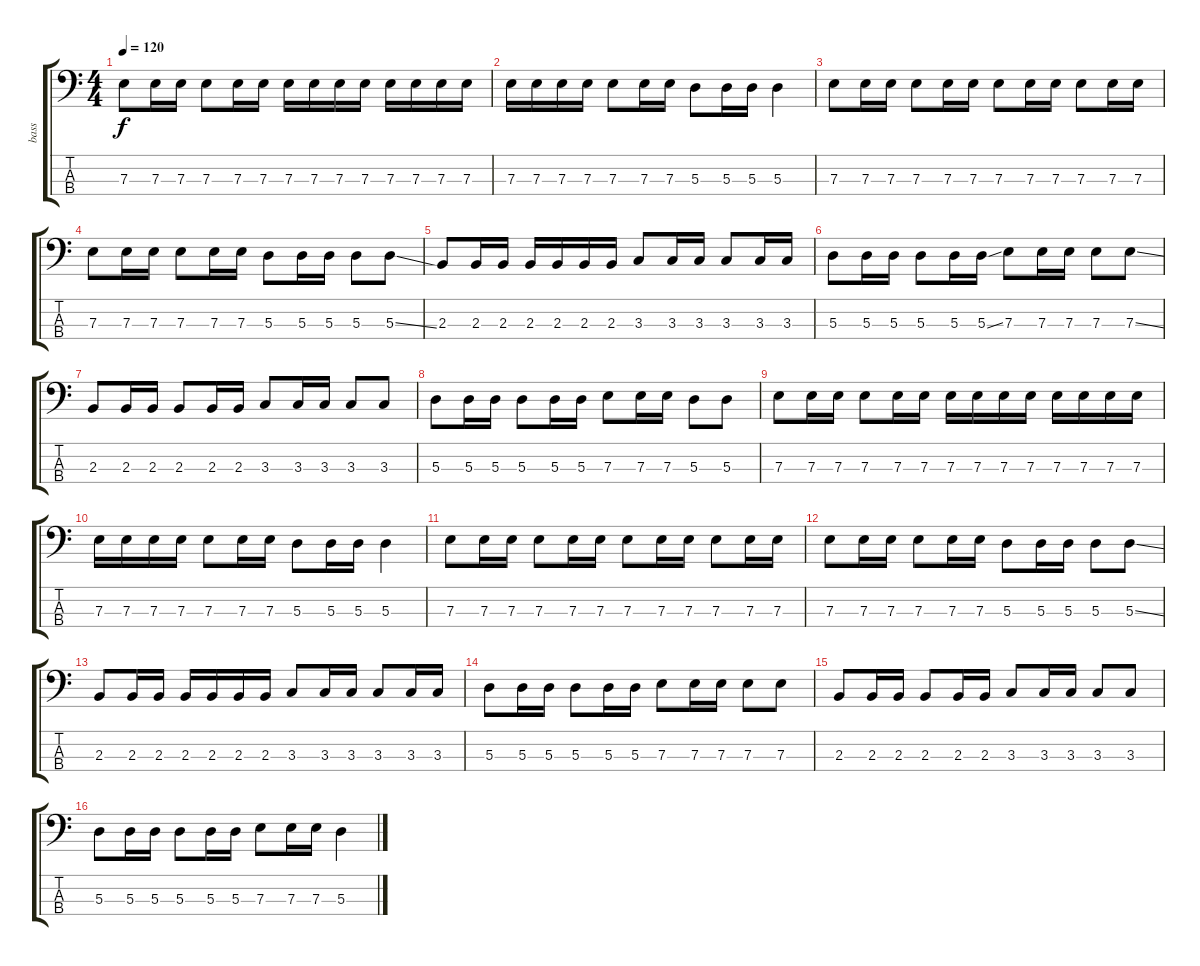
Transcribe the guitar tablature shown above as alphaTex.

\track ("bass" "bass") {instrument electricbasspick}
\staff {score tabs}
\tuning (G2 D2 A1 E1) {hide}
\ts (4 4)
\tempo 120
\clef f4
\ks c
7.3.8{dy f} 7.3.16 7.3.16 7.3.8 7.3.16 7.3.16 7.3.16 7.3.16 7.3.16 7.3.16 7.3.16 7.3.16 7.3.16 7.3.16 |
7.3.16 7.3.16 7.3.16 7.3.16 7.3.8 7.3.16 7.3.16 5.3.8 5.3.16 5.3.16 5.3.4 |
7.3.8 7.3.16 7.3.16 7.3.8 7.3.16 7.3.16 7.3.8 7.3.16 7.3.16 7.3.8 7.3.16 7.3.16 |
7.3.8 7.3.16 7.3.16 7.3.8 7.3.16 7.3.16 5.3.8 5.3.16 5.3.16 5.3.8 5.3{ss}.8 |
2.3.8 2.3.16 2.3.16 2.3.16 2.3.16 2.3.16 2.3.16 3.3.8 3.3.16 3.3.16 3.3.8 3.3.16 3.3.16 |
5.3.8 5.3.16 5.3.16 5.3.8 5.3.16 5.3{ss}.16 7.3.8 7.3.16 7.3.16 7.3.8 7.3{ss}.8 |
2.3.8 2.3.16 2.3.16 2.3.8 2.3.16 2.3.16 3.3.8 3.3.16 3.3.16 3.3.8 3.3.8 |
5.3.8 5.3.16 5.3.16 5.3.8 5.3.16 5.3.16 7.3.8 7.3.16 7.3.16 5.3.8 5.3.8 |
7.3.8 7.3.16 7.3.16 7.3.8 7.3.16 7.3.16 7.3.16 7.3.16 7.3.16 7.3.16 7.3.16 7.3.16 7.3.16 7.3.16 |
7.3.16 7.3.16 7.3.16 7.3.16 7.3.8 7.3.16 7.3.16 5.3.8 5.3.16 5.3.16 5.3.4 |
7.3.8 7.3.16 7.3.16 7.3.8 7.3.16 7.3.16 7.3.8 7.3.16 7.3.16 7.3.8 7.3.16 7.3.16 |
7.3.8 7.3.16 7.3.16 7.3.8 7.3.16 7.3.16 5.3.8 5.3.16 5.3.16 5.3.8 5.3{ss}.8 |
2.3.8 2.3.16 2.3.16 2.3.16 2.3.16 2.3.16 2.3.16 3.3.8 3.3.16 3.3.16 3.3.8 3.3.16 3.3.16 |
5.3.8 5.3.16 5.3.16 5.3.8 5.3.16 5.3.16 7.3.8 7.3.16 7.3.16 7.3.8 7.3.8 |
2.3.8 2.3.16 2.3.16 2.3.8 2.3.16 2.3.16 3.3.8 3.3.16 3.3.16 3.3.8 3.3.8 |
5.3.8 5.3.16 5.3.16 5.3.8 5.3.16 5.3.16 7.3.8 7.3.16 7.3.16 5.3.4
